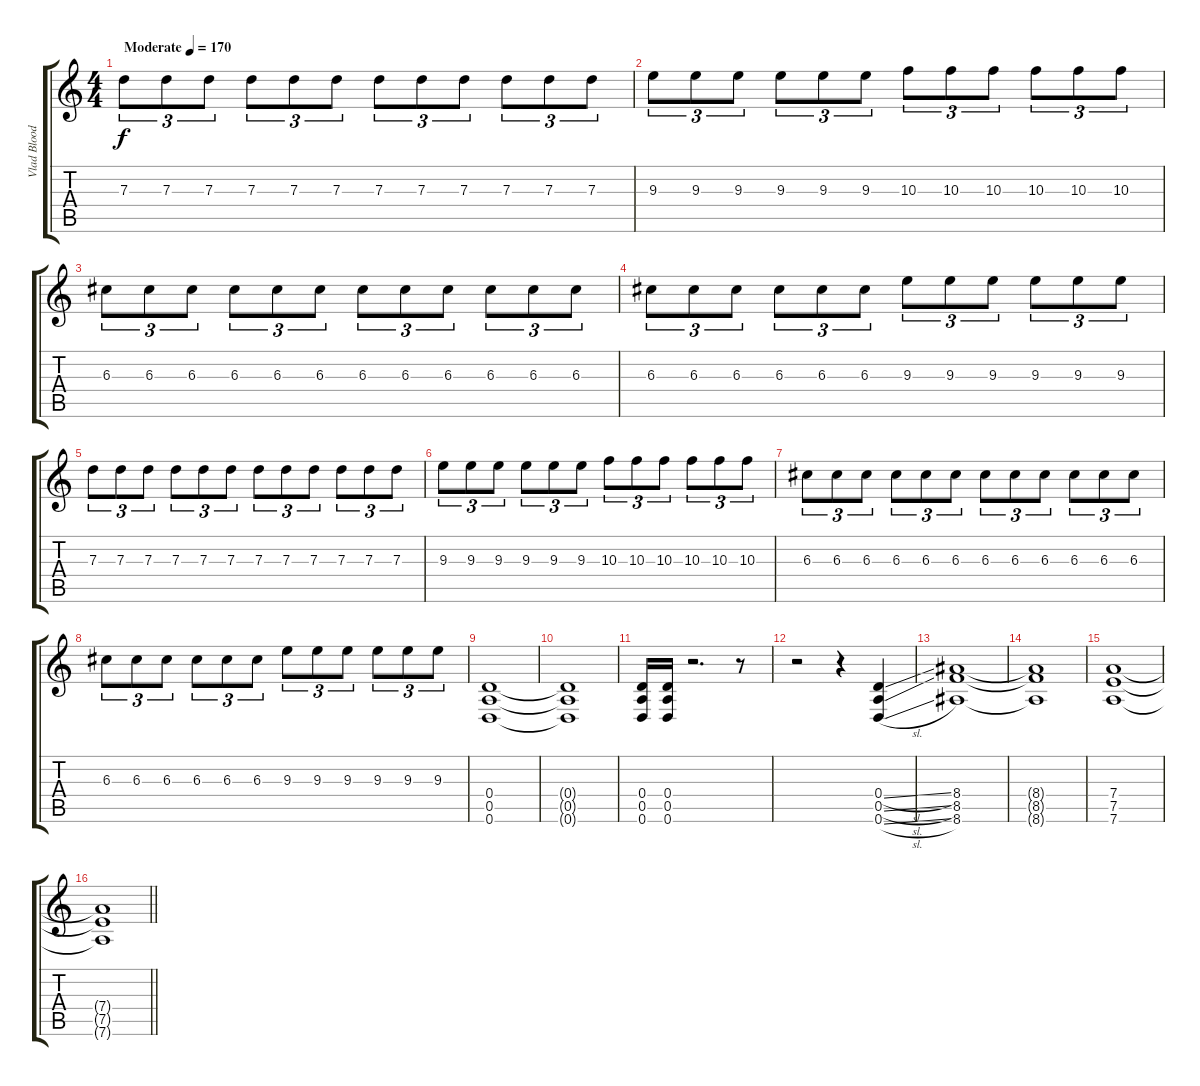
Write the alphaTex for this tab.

\track ("Vlad Blooder" "Vlad Blood") {instrument overdrivenguitar}
\staff {score tabs}
\tuning (E4 B3 G3 D3 A2 D2) {hide}
\ts (4 4)
\tempo (170 "Moderate")
\clef g2
\ks c
7.3.8{tu (3 2) dy f instrument overdrivenguitar} 7.3.8{tu (3 2)} 7.3.8{tu (3 2)} 7.3.8{tu (3 2)} 7.3.8{tu (3 2)} 7.3.8{tu (3 2)} 7.3.8{tu (3 2)} 7.3.8{tu (3 2)} 7.3.8{tu (3 2)} 7.3.8{tu (3 2)} 7.3.8{tu (3 2)} 7.3.8{tu (3 2)} |
9.3.8{tu (3 2)} 9.3.8{tu (3 2)} 9.3.8{tu (3 2)} 9.3.8{tu (3 2)} 9.3.8{tu (3 2)} 9.3.8{tu (3 2)} 10.3.8{tu (3 2)} 10.3.8{tu (3 2)} 10.3.8{tu (3 2)} 10.3.8{tu (3 2)} 10.3.8{tu (3 2)} 10.3.8{tu (3 2)} |
6.3.8{tu (3 2)} 6.3.8{tu (3 2)} 6.3.8{tu (3 2)} 6.3.8{tu (3 2)} 6.3.8{tu (3 2)} 6.3.8{tu (3 2)} 6.3.8{tu (3 2)} 6.3.8{tu (3 2)} 6.3.8{tu (3 2)} 6.3.8{tu (3 2)} 6.3.8{tu (3 2)} 6.3.8{tu (3 2)} |
6.3.8{tu (3 2)} 6.3.8{tu (3 2)} 6.3.8{tu (3 2)} 6.3.8{tu (3 2)} 6.3.8{tu (3 2)} 6.3.8{tu (3 2)} 9.3.8{tu (3 2)} 9.3.8{tu (3 2)} 9.3.8{tu (3 2)} 9.3.8{tu (3 2)} 9.3.8{tu (3 2)} 9.3.8{tu (3 2)} |
7.3.8{tu (3 2)} 7.3.8{tu (3 2)} 7.3.8{tu (3 2)} 7.3.8{tu (3 2)} 7.3.8{tu (3 2)} 7.3.8{tu (3 2)} 7.3.8{tu (3 2)} 7.3.8{tu (3 2)} 7.3.8{tu (3 2)} 7.3.8{tu (3 2)} 7.3.8{tu (3 2)} 7.3.8{tu (3 2)} |
9.3.8{tu (3 2)} 9.3.8{tu (3 2)} 9.3.8{tu (3 2)} 9.3.8{tu (3 2)} 9.3.8{tu (3 2)} 9.3.8{tu (3 2)} 10.3.8{tu (3 2)} 10.3.8{tu (3 2)} 10.3.8{tu (3 2)} 10.3.8{tu (3 2)} 10.3.8{tu (3 2)} 10.3.8{tu (3 2)} |
6.3.8{tu (3 2)} 6.3.8{tu (3 2)} 6.3.8{tu (3 2)} 6.3.8{tu (3 2)} 6.3.8{tu (3 2)} 6.3.8{tu (3 2)} 6.3.8{tu (3 2)} 6.3.8{tu (3 2)} 6.3.8{tu (3 2)} 6.3.8{tu (3 2)} 6.3.8{tu (3 2)} 6.3.8{tu (3 2)} |
6.3.8{tu (3 2)} 6.3.8{tu (3 2)} 6.3.8{tu (3 2)} 6.3.8{tu (3 2)} 6.3.8{tu (3 2)} 6.3.8{tu (3 2)} 9.3.8{tu (3 2)} 9.3.8{tu (3 2)} 9.3.8{tu (3 2)} 9.3.8{tu (3 2)} 9.3.8{tu (3 2)} 9.3.8{tu (3 2)} |
(0.4 0.5 0.6).1 |
(0.4{t} 0.5{t} 0.6{t}).1 |
(0.4 0.5 0.6).16 (0.4 0.5 0.6).16 r.2{d} r.8 |
r.2 r.4 (0.4{sl} 0.5{sl} 0.6{sl}).4 |
(8.4 8.5 8.6).1 |
(8.4{t} 8.5{t} 8.6{t}).1 |
(7.4 7.5 7.6).1 |
\barLineRight lightlight
(7.4{t} 7.5{t} 7.6{t}).1
